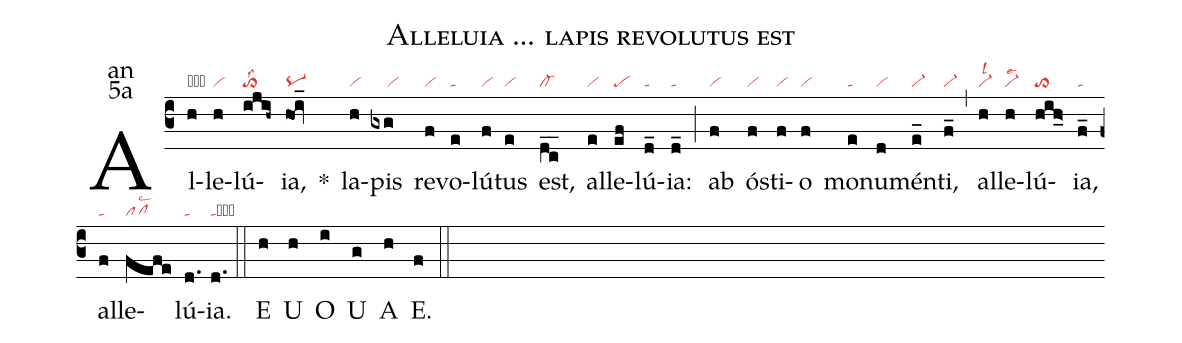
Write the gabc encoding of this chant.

name:Alleluia ... lapis revolutus est;
office-part:an;
mode:5a;
nabc-lines:1;
%%
(c3) Al(h|obvilse6)le(h|vi)lú(ijih~|to>lss2){ia},(hoi_|pq-) <sp>*</sp>() la(h|vi)pis(gxg|/////vi) re(f|vi)vo(e|ta)lú(f|vi)tus(e|vi) est,(dc__|cl-) al(e|vi)le(ef|pe)lú(d_|ta){ia}:(d_|ta) (;) ab(f|vi) ós(f|vi)ti(f|vi)o(f|vi) mo(e|ta)nu(d|vi)mén(e_|vi-)ti,(f_|vi-) (,) al(h|vi-lsl2)le(h|vi-lse2)lú(hih>_0|to>){ia},(f_|ta) al(f|ta)le(fefe|pflsc2)lú(d.|ta){ia}.(d.|tacb) (::) <eu>E(h) U(h) O(i) U(g) A(h) E.(f) </eu>(::)
